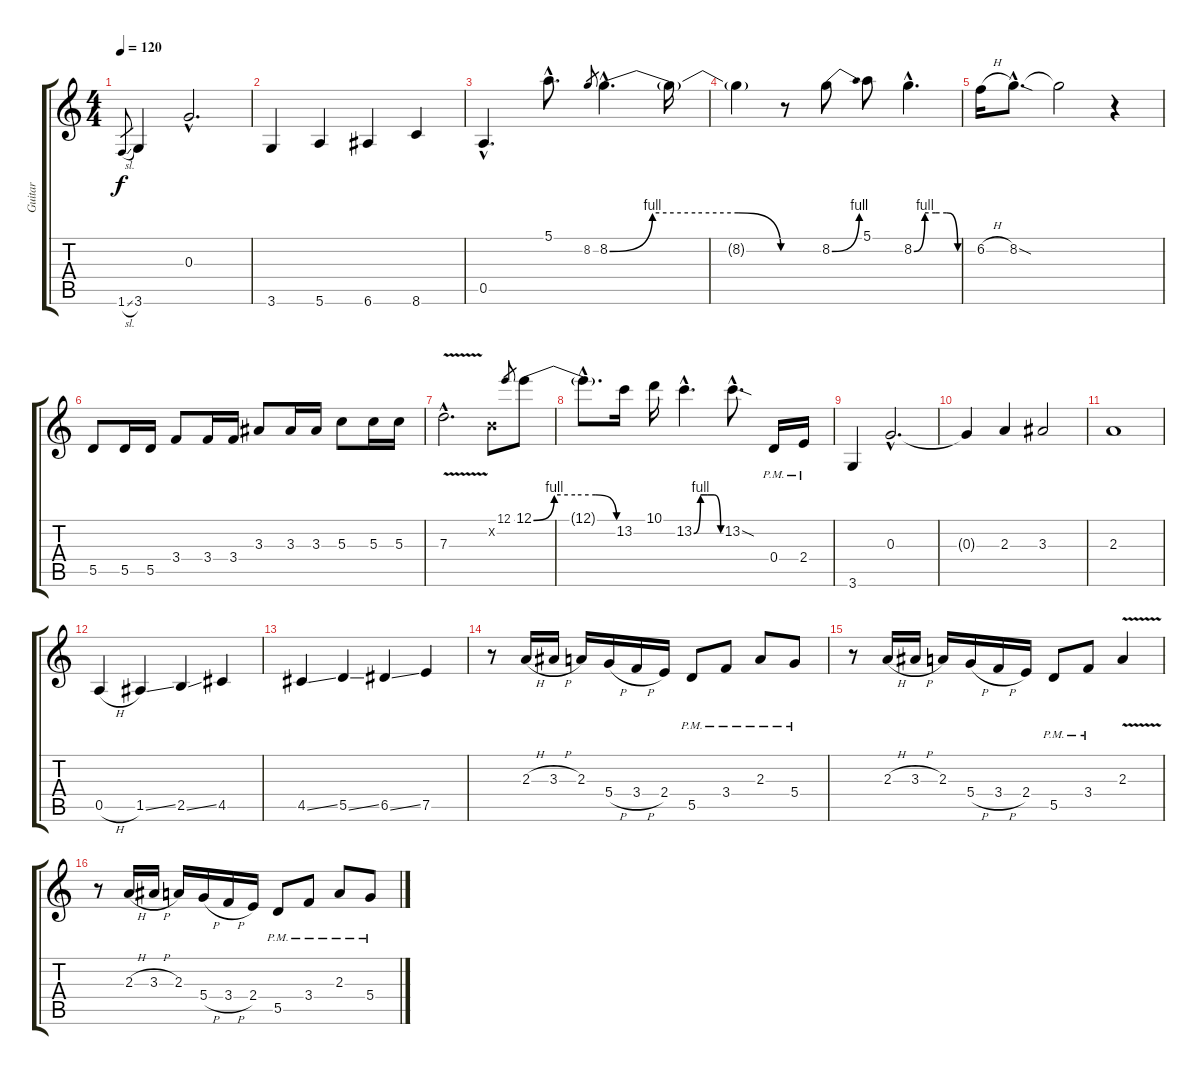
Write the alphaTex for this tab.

\track ("Guitar" "Guitar") {instrument distortionguitar}
\staff {score tabs}
\tuning (E4 B3 G3 D3 A2 E2) {hide}
\ts (4 4)
\tempo 120
\clef g2
\ks c
1.6{sl}.8{gr dy f} 3.6.4 0.3{hac}.2{d} |
3.6.4 5.6.4 6.6.4 8.6.4 |
0.5{hac}.4{d} 5.1{hac}.8{d} 8.2.8{gr} 8.2{be (custom 0 0 15 4 30 4 45 4 60 0) hac}.4{d} 8.2{t}.16 |
8.2{t}.4 r.8 8.2{be (bend 0 0 60 4)}.8 5.1.8 8.2{be (custom 0 0 15 4 30 4 45 4 60 0) hac}.4{d} |
6.2{h}.16 8.2{sod hac}.8{d} 8.2{t}.2 r.4 |
5.5.8 5.5.16 5.5.16 3.4.8 3.4.16 3.4.16 3.3.8 3.3.16 3.3.16 5.3.8 5.3.16 5.3.16 |
7.3{v hac}.2{d} 0.2{x}.8 12.1.8{gr} 12.1{be (custom 0 0 15 4 30 4 45 4 60 0)}.8 |
12.1{hac t}.8{d} 13.2.16 10.1.16 13.2{be (custom 0 0 15 4 30 4 45 4 60 0) hac}.4{d} 13.2{sod hac}.8{d} 0.4{pm}.16 2.4{pm}.16 |
3.6.4 0.3{hac}.2{d} |
0.3{t}.4 2.3.4 3.3.2 |
2.3.1 |
0.5{h}.4 1.5{ss}.4 2.5{ss}.4 4.5.4 |
4.5{ss}.4 5.5{ss}.4 6.5{ss}.4 7.5.4 |
r.8 2.3{h}.16 3.3{h}.16 2.3.16 5.4{h}.16 3.4{h}.16 2.4.16 5.5{pm}.8 3.4{pm}.8 2.3{pm}.8 5.4{pm}.8 |
r.8 2.3{h}.16 3.3{h}.16 2.3.16 5.4{h}.16 3.4{h}.16 2.4.16 5.5{pm}.8 3.4{pm}.8 2.3{v}.4 |
r.8 2.3{h}.16 3.3{h}.16 2.3.16 5.4{h}.16 3.4{h}.16 2.4.16 5.5{pm}.8 3.4{pm}.8 2.3{pm}.8 5.4{pm}.8
